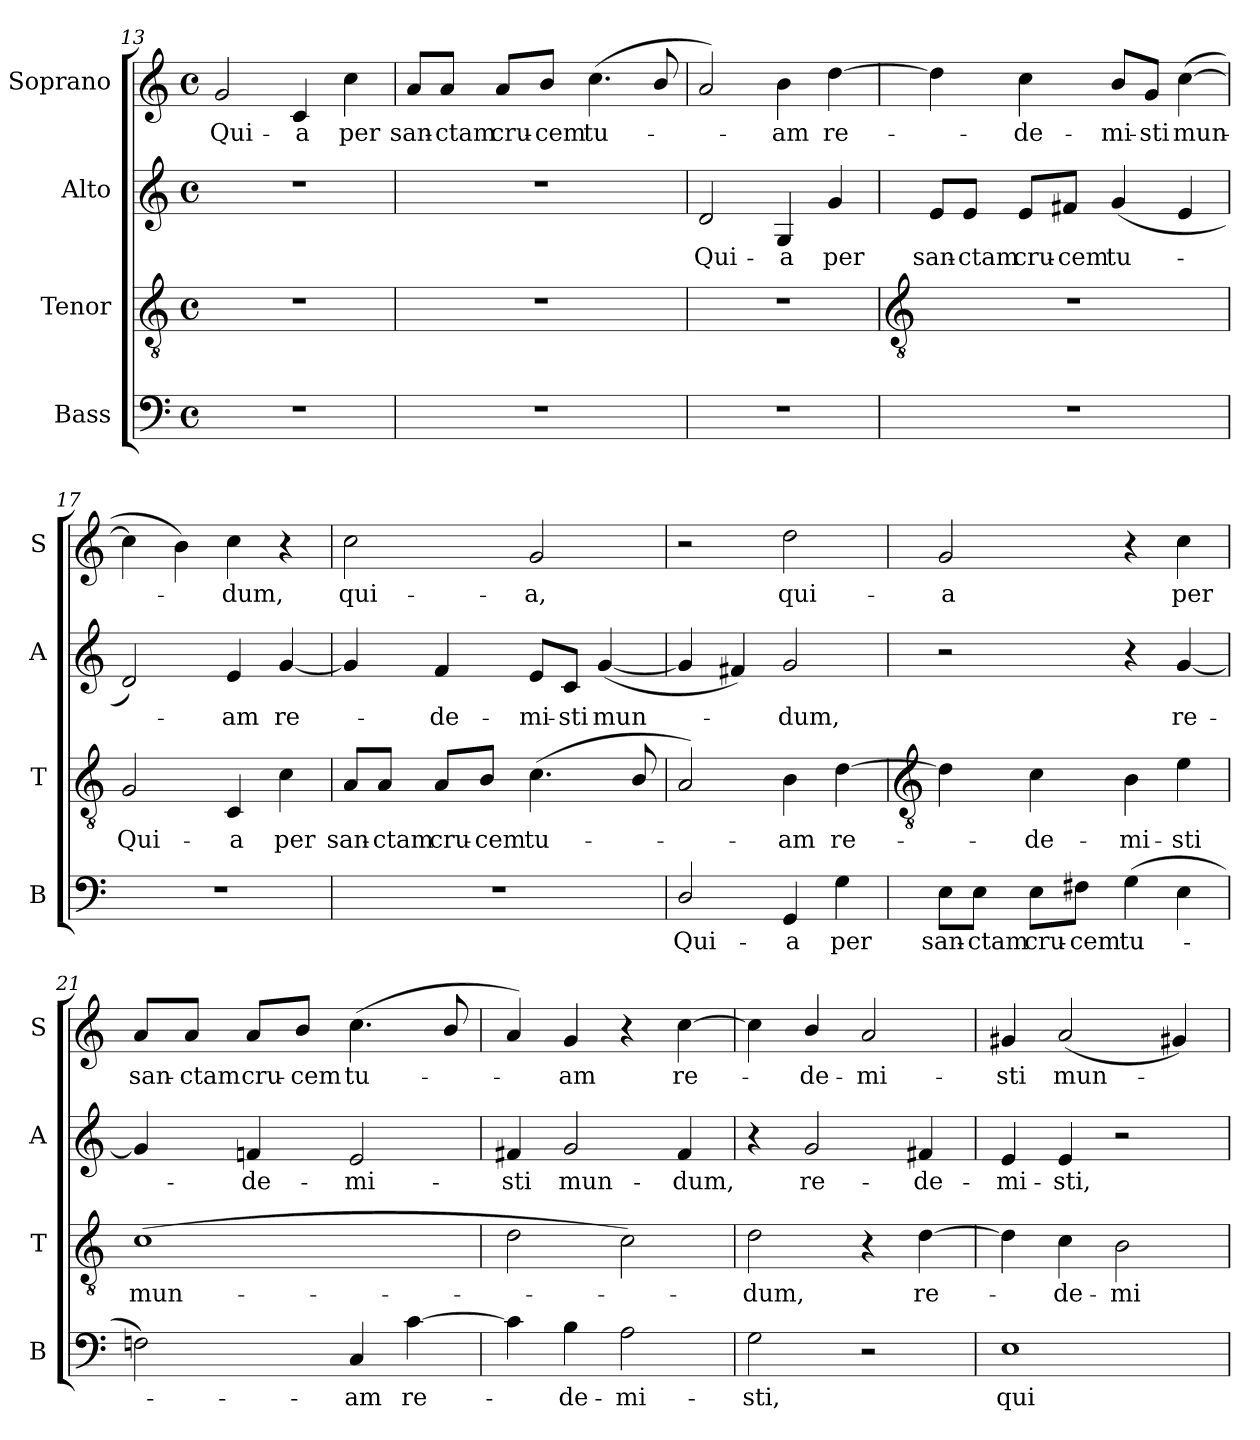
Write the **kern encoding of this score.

**kern	**text	**kern	**text	**kern	**text	**kern	**text
*part4	*part4	*part3	*part3	*part2	*part2	*part1	*part1
*staff4	*staff4	*staff3	*staff3	*staff2	*staff2	*staff1	*staff1
*I"Bass	*	*I"Tenor	*	*I"Alto	*	*I"Soprano	*
*I'B	*	*I'T	*	*I'A	*	*I'S	*
*clefF4	*	*clefGv2	*	*clefG2	*	*clefG2	*
*k[]	*	*k[]	*	*k[]	*	*k[]	*
*C:	*	*C:	*	*C:	*	*C:	*
*M4/4	*	*M4/4	*	*M4/4	*	*M4/4	*
*met(c)	*	*met(c)	*	*met(c)	*	*met(c)	*
=13	=13	=13	=13	=13	=13	=13	=13
!	!	!	!	!	!	!	!LO:LY:b
1r	.	1r	.	1r	.	2g	Qui-
!	!	!	!	!	!	!	!LO:LY:b
.	.	.	.	.	.	4c	-a
!	!	!	!	!	!	!	!LO:LY:b
.	.	.	.	.	.	4cc	per
=14	=14	=14	=14	=14	=14	=14	=14
!	!	!	!	!	!	!	!LO:LY:b
1r	.	1r	.	1r	.	8a/L	san-
!	!	!	!	!	!	!	!LO:LY:b
.	.	.	.	.	.	8a/J	-ctam
!	!	!	!	!	!	!	!LO:LY:b
.	.	.	.	.	.	8a/L	cru-
!	!	!	!	!	!	!	!LO:LY:b
.	.	.	.	.	.	8b/J	-cem
!	!	!	!	!	!	!	!LO:LY:b
.	.	.	.	.	.	(<4.cc	tu-
.	.	.	.	.	.	8b/	.
=15	=15	=15	=15	=15	=15	=15	=15
!	!	!	!	!	!LO:LY:b	!	!
1r	.	1r	.	2d	Qui-	2a)	.
!	!	!	!	!	!LO:LY:b	!	!LO:LY:b
.	.	.	.	4G	-a	4b	am
!	!	!	!	!	!LO:LY:b	!	!LO:LY:b
.	.	.	.	4g	per	[4dd	re-
!!LO:LB:g=z
=16	=16	=16	=16	=16	=16	=16	=16
*	*	*clefGv2	*	*	*	*	*
!	!	!	!	!	!LO:LY:b	!	!
1r	.	1r	.	8e/L	san-	4dd]	.
!	!	!	!	!	!LO:LY:b	!	!
.	.	.	.	8e/J	-ctam	.	.
!	!	!	!	!	!LO:LY:b	!	!LO:LY:b
.	.	.	.	8e/L	cru-	4cc	de-
!	!	!	!	!	!LO:LY:b	!	!
.	.	.	.	8f#X/J	-cem	.	.
!	!	!	!	!	!LO:LY:b	!	!LO:LY:b
.	.	.	.	(<4g	tu-	8b/L	-mi-
!	!	!	!	!	!	!	!LO:LY:b
.	.	.	.	.	.	8g/J	-sti
!	!	!	!	!	!	!	!LO:LY:b
.	.	.	.	4e	.	(>[4cc	mun-
=17	=17	=17	=17	=17	=17	=17	=17
!	!	!	!LO:LY:b	!	!	!	!
1r	.	2G	Qui-	2d)	.	4cc]	.
.	.	.	.	.	.	4b)	.
!	!	!	!LO:LY:b	!	!LO:LY:b	!	!LO:LY:b
.	.	4C	-a	4e	am	4cc	dum,
!	!	!	!LO:LY:b	!	!LO:LY:b	!	!
.	.	4c	per	[4g	re-	4r	.
=18	=18	=18	=18	=18	=18	=18	=18
!	!	!	!LO:LY:b	!	!	!	!LO:LY:b
1r	.	8A/L	san-	4g]	.	2cc	qui-
!	!	!	!LO:LY:b	!	!	!	!
.	.	8A/J	-ctam	.	.	.	.
!	!	!	!LO:LY:b	!	!LO:LY:b	!	!
.	.	8A/L	cru-	4f	de-	.	.
!	!	!	!LO:LY:b	!	!	!	!
.	.	8B/J	-cem	.	.	.	.
!	!	!	!LO:LY:b	!	!LO:LY:b	!	!LO:LY:b
.	.	(<4.c	tu-	8e/L	-mi-	2g	-a,
!	!	!	!	!	!LO:LY:b	!	!
.	.	.	.	8c/J	-sti	.	.
!	!	!	!	!	!LO:LY:b	!	!
.	.	.	.	(<[4g	mun-	.	.
.	.	8B/	.	.	.	.	.
=19	=19	=19	=19	=19	=19	=19	=19
!	!LO:LY:b	!	!	!	!	!	!
2D/	Qui-	2A)	.	4g]	.	2r	.
.	.	.	.	4f#X)	.	.	.
!	!LO:LY:b	!	!LO:LY:b	!	!LO:LY:b	!	!LO:LY:b
4GG	-a	4B	am	2g	dum,	2dd	qui-
!	!LO:LY:b	!	!LO:LY:b	!	!	!	!
4G	per	[4d	re-	.	.	.	.
!!LO:LB:g=z
=20	=20	=20	=20	=20	=20	=20	=20
*	*	*clefGv2	*	*	*	*	*
!	!LO:LY:b	!	!	!	!	!	!LO:LY:b
8E\L	san-	4d]	.	2r	.	2g	-a
!	!LO:LY:b	!	!	!	!	!	!
8E\J	-ctam	.	.	.	.	.	.
!	!LO:LY:b	!	!LO:LY:b	!	!	!	!
8E\L	cru-	4c	de-	.	.	.	.
!	!LO:LY:b	!	!	!	!	!	!
8F#X\J	-cem	.	.	.	.	.	.
!	!LO:LY:b	!	!LO:LY:b	!	!	!	!
(>4G	tu-	4B	-mi-	4r	.	4r	.
!	!	!	!LO:LY:b	!	!LO:LY:b	!	!LO:LY:b
4E	.	4e	-sti	[4g	re-	4cc	per
=21	=21	=21	=21	=21	=21	=21	=21
!	!	!	!LO:LY:b	!	!	!	!LO:LY:b
2Fn)	.	(>1c	mun-	4g]	.	8a/L	san-
!	!	!	!	!	!	!	!LO:LY:b
.	.	.	.	.	.	8a/J	-ctam
!	!	!	!	!	!LO:LY:b	!	!LO:LY:b
.	.	.	.	4fn	de-	8a/L	cru-
!	!	!	!	!	!	!	!LO:LY:b
.	.	.	.	.	.	8b/J	-cem
!	!LO:LY:b	!	!	!	!LO:LY:b	!	!LO:LY:b
4C	am	.	.	2e	-mi-	(<4.cc	tu-
!	!LO:LY:b	!	!	!	!	!	!
[4c	re-	.	.	.	.	.	.
.	.	.	.	.	.	8b/	.
=22	=22	=22	=22	=22	=22	=22	=22
!	!	!	!	!	!LO:LY:b	!	!
4c]	.	2d	.	4f#X	-sti	4a)	.
!	!LO:LY:b	!	!	!	!LO:LY:b	!	!LO:LY:b
4B	de-	.	.	2g	mun-	4g	am
!	!LO:LY:b	!	!	!	!	!	!
2A	-mi-	2c)	.	.	.	4r	.
!	!	!	!	!	!LO:LY:b	!	!LO:LY:b
.	.	.	.	4f#	-dum,	[4cc	re-
=23	=23	=23	=23	=23	=23	=23	=23
!	!LO:LY:b	!	!LO:LY:b	!	!	!	!
2G	-sti,	2d	dum,	4r	.	4cc]	.
!	!	!	!	!	!LO:LY:b	!	!LO:LY:b
.	.	.	.	2g	re-	4b/	de-
!	!	!	!	!	!	!	!LO:LY:b
2r	.	4r	.	.	.	2a	-mi-
!	!	!	!LO:LY:b	!	!LO:LY:b	!	!
.	.	[4d	re-	4f#X	-de-	.	.
=24	=24	=24	=24	=24	=24	=24	=24
!	!LO:LY:b	!	!	!	!LO:LY:b	!	!LO:LY:b
1E	qui-	4d]	.	4e	-mi-	4g#X	-sti
!	!	!	!LO:LY:b	!	!LO:LY:b	!	!LO:LY:b
.	.	4c	de-	4e	-sti,	(<2a	mun-
!	!	!	!LO:LY:b	!	!	!	!
.	.	2B	-mi-	2r	.	.	.
.	.	.	.	.	.	4g#X)	.
=	=	=	=	=	=	=	=
*-	*-	*-	*-	*-	*-	*-	*-
